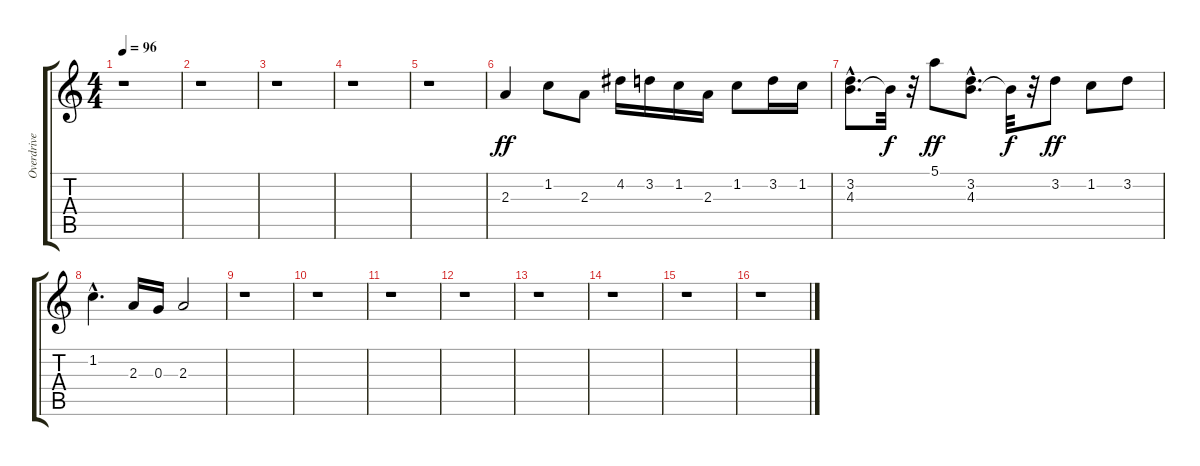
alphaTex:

\track ("Overdrive Gt" "Overdrive ") {instrument overdrivenguitar}
\staff {score tabs}
\tuning (E4 B3 G3 D3 A2 E2) {hide}
\ts (4 4)
\tempo 96
\clef g2
\ks c
r.1{dy ff} |
r.1 |
r.1 |
r.1 |
r.1 |
2.3.4 1.2.8 2.3.8 4.2.16 3.2.16 1.2.16 2.3.16 1.2.8 3.2.16 1.2.16 |
(3.2 4.3{hac}).8{d} 4.3{t}.32{dy f} r.32 5.1.8{dy ff} (3.2 4.3{hac}).8{d} 4.3{t}.32{dy f} r.32 3.2.8{dy ff} 1.2.8 3.2.8 |
1.2{hac}.4{d} 2.3.16 0.3.16 2.3.2 |
r.1 |
r.1 |
r.1 |
r.1 |
r.1 |
r.1 |
r.1 |
r.1
